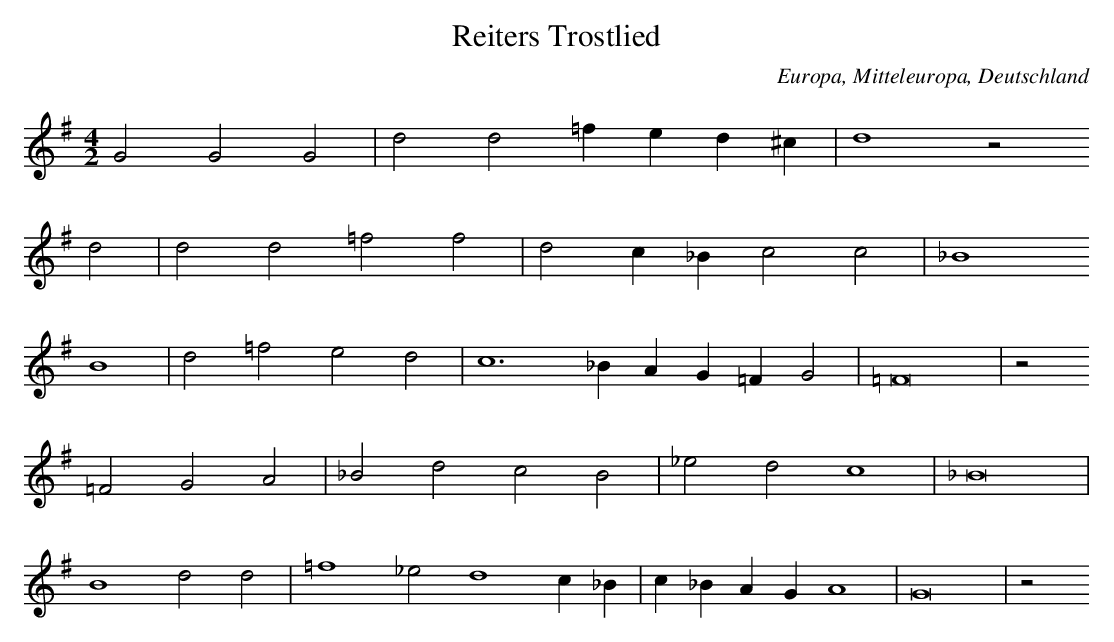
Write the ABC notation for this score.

X:1
T: Reiters Trostlied
O: Europa, Mitteleuropa, Deutschland
M: 4/2
L: 1/4
K: G
G2G2G2 | d2d2=fed^c | d4z2
d2 | d2d2=f2f2 | d2c_Bc2c2 | _B4
B4 | d2=f2e2d2 | c6_BAG=FG2 | =F8 | z2
=F2G2A2 | _B2d2c2B2 | _e2d2c4 | _B8 |
B4d2d2 | =f4_e2d4c_B | c_BAGA4 | G8 | z2
